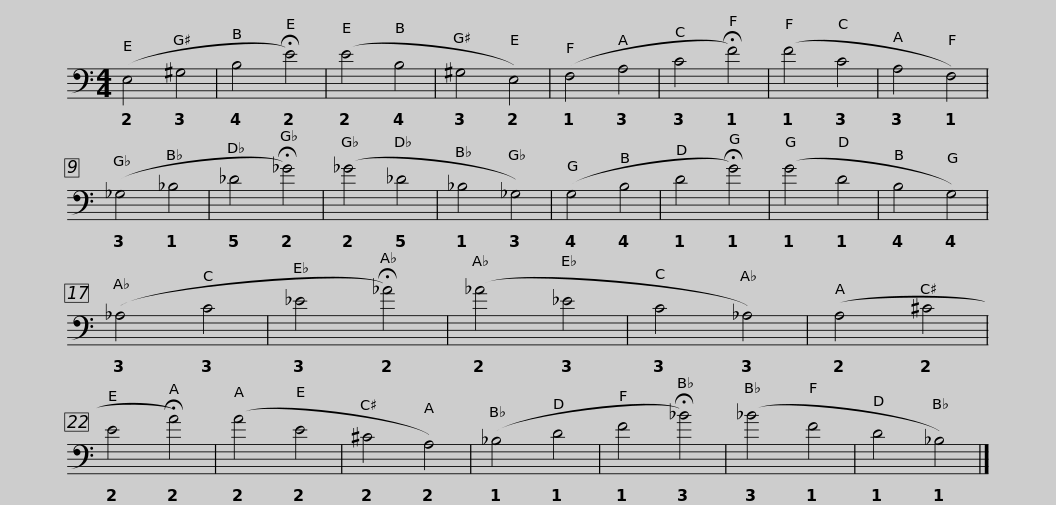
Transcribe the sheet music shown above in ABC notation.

X:1
L:1/8
M:4/4
I:linebreak $
K:C
V:1 bass
V:1
 (E,4 ^G,4 | B,4 !fermata!E4) | (E4 B,4 | ^G,4 E,4) |$ (F,4 A,4 | %5
 C4 !fermata!F4) | (F4 C4 | A,4 F,4) |$ (_G,4 _B,4 | _D4 !fermata!_G4) | %10
 (_G4 _D4 | _B,4 _G,4) |$ (G,4 B,4 | D4 !fermata!G4) | (G4 D4 | %15
 B,4 G,4) |$ (_A,4 C4 | _E4 !fermata!_A4) | (_A4 _E4 | C4 _A,4) |$ %20
 (A,4 ^C4 | E4 !fermata!A4) | (A4 E4 | ^C4 A,4) |$ (_B,4 D4 | %25
 F4 !fermata!_B4) | (_B4 F4 | D4 _B,4) |] %28
